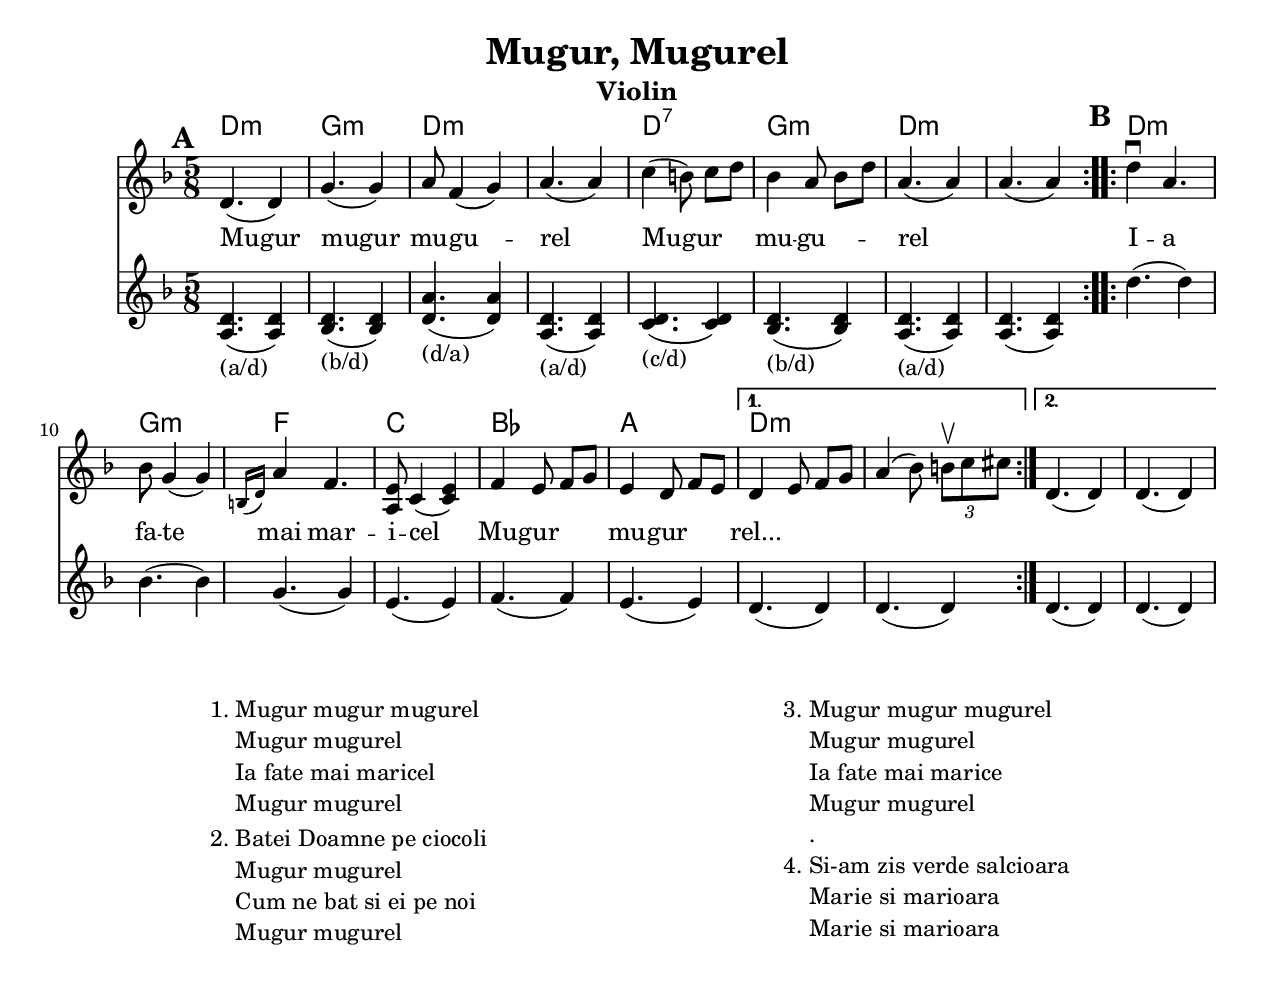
\version "2.18.0"
\include "english.ly"
%\pointAndClickOff
\paper{
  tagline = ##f
  print-all-headers = ##t
  #(set-paper-size "letter")
}
date = #(strftime "%d-%m-%Y" (localtime (current-time)))

%\markup{ \italic{ " Updated " \date  }  }

%\markup{ Got something to say? }
secund =\relative c'{
  \clef treble
  \key d \minor
  \time 5/8
  \set Score.markFormatter = #format-mark-box-alphabet
  \repeat volta 2{
  \mark \default
    <a d>4._"(a/d)"(<a d>4)
    <bf d>4._"(b/d)"(<bf d>4)
    <d a'>4._"(d/a)" (<d a'>4)
    <d a>4._"(a/d)" (<d a>4)

    <c d>4._"(c/d)" (<c d>4)
    <bf d>4._"(b/d)"(<bf d>4)
    <a d>4._"(a/d)"(<a d>4)
    <a d>4.(<a d>4)|
  }
  \repeat volta 2{
  \mark \default
    d'4.(d4)
    bf4.(bf4)
    g4. (g4)
    e4. (e4)%c4. (c4)

    f4. (f4)
    e4. (e4)

  }
  \alternative {
    {
      d4. (d4)
      d4. (d4)
    }
    {
      d4. (d4)
      d4. (d4)
    }
  }
}
%#################################### Melody ########################
melody = \relative c' {
  \clef treble
  \key d \minor
  \time 5/8
  \set Score.markFormatter = #format-mark-box-alphabet

  %\partial 16*3 a16 d f   %lead in notes

  \repeat volta 2{
  \mark \default
    d4. (d4)
    g4.(g4)
    a8 f4(g)
    a4.(a4)|

    c4(b8)c d %b natural
    bf4 a8 bf d
    a4.(a4)
    a4.(a4)|

  }
  %\alternative { { }{ } }

  \repeat volta 2{
  \mark \default
    d4\downbow a4. %reversed dotted note
    bf8 g4(g)
    \grace{b,16 (d)}a'4 f4.  %reversed dots
    <e a, >8 c4(<c e>)

    f4 e8 f g
    e4 d8 f e|

  }
  \alternative {
    {
      d4 e8 f g
      a4(bf8)\tuplet 3/2{b\upbow c cs}
    }
    {
      d,4.(d4)
      d4.(d4)
    }
  }

}

%################################# Lyrics #####################
\addlyrics{

  Mugur mugur mu -- gu -- rel
  Mugur \skip2 \skip2  mu -- gu -- \skip2 \skip2 rel
  \skip1
  I -- a fa -- te mai mar -- i -- cel
  Mu -- gur \skip2 \skip2  mu -- gur \skip2 \skip2  rel...


}
%{ this set works with single line version
  Mugur mugur mu -- gu -- rel
  Mugur \skip2 \skip2  mu -- gu -- \skip2 \skip2 rel
  \skip1
  I -- a fa -- te mai mar -- i -- cel
  Mu -- gur \skip2 \skip2  mu -- gur \skip2 \skip2  rel
%}
%################################# Chords #######################
harmonies = \chordmode {
  d8*5:m
  g8*5:m
  d8*10:m
  d8*5:7
  g8*5:m
  d8*10:m

  %B
  d8*5:m
  g8*5:m
  f8*5
  c8*5
  bf8*5
  a8*5
  d8*5:m
}

\score {
  <<
    \new ChordNames {
      \set chordChanges = ##f
      \harmonies
    }
    \new Staff
    \melody
    \new Staff \secund
  >>
  \header{
    title= "Mugur, Mugurel"
    subtitle=""
    composer= ""
    instrument = "Violin"
    arranger= ""
  }
  \midi{\tempo 4 = 120}
  \layout{indent = 1.0\cm}
}

% more verses:
\markup{}
\markup {
  \fill-line {
    \hspace #0.1 % distance from left margin
    \column {
      \line {
        "1."
        \column {
          "Mugur mugur mugurel"
          "Mugur mugurel"
          "Ia fate mai maricel"
          "Mugur mugurel"
        }
      }
      \hspace #0.2 % vertical distance between verses
      \line {
        "2."
        \column {
          "Batei Doamne pe ciocoli"
          "Mugur mugurel"
          "Cum ne bat si ei pe noi"
          "Mugur mugurel"
        }
      }

    }
    \hspace #0.1  % horiz. distance between columns
    \column {
      \line {
        "3."
        \column {
          "Mugur mugur mugurel"
          "Mugur mugurel"
          "Ia fate mai marice"
          "Mugur mugurel".
        }
      }
      \hspace #0.2 % distance between verses
      \line {
        "4."
        \column {
          "Si-am zis verde salcioara"
          "Marie si marioara"
          "Marie si marioara"
        }
      }

    }
    \hspace #0.1 % distance to right margin
  }
}



%{

mugur mugur mugurel
mugur mugurel
ia fate mai maricel
mugur mugurel

batei Doamne pe ciocoli
mugur mugurel
cum ne bat si ei pe noi
mugur mugurel

mugur mugur mugurel
mugur mugurel
ia fate mai maricel
mugur mugurel.

si-am zis verde salcioara
marie si marioara
marie si marioara
________________________
Mugur, mugurel Lyrics
Tudor Gheorghe

Mugur mugur mugurel
Mugur mugurel
Ia fa-te mai maricel!
Mugur mugurel (2x)

Ca ne-am saturat de iarna
Mugur mugurel
Si de rautate-n tara!
Mugur mugurel (2x)

Bate-i doamne pe ciocoi
Mugur mugurel
Cum ne bat si ei pe noi
Mugur mugurel (2x)

Mugur mugur mugurel
Mugur mugurel
Ia fa-te mai maricel!
Mugur mugurel (2x)

În oraşul ăsta am deschis eu ochii;
Salutare, locuri mândre, scumpe mie!
Doina doicei mele din copilărie
Sună-n tot oraşul: doica-mi cântă mie?
Glasul ei e-acesta? ori poate mă-nşel:
"Mugur, mugur, mugurel!..."

A plecat, odată, un copil voios,
Azi, bătrân, se-ntoarce tot pe-aceeaşi cale...
Hei, de-atunci ce mult e... griji, necazuri, boale,
Bucurii puţine, şi atâta jale!
Cum mai trece vremea..." trist îngână el:
"Mugur, mugur, mugurel!..."

Oare unde sunteţi, tovarăşi de joc?
D-aş vedea pe unul barem dintre voi!
Să mai stăm de vorbă, veseli amândoi,
Să ne reîntoarcem anii înapoi,
Anii cei de basme, să cânt iar cu el:
"Mugur, mugur, mugurel!..."

Fără de hodină, pasăre pribeagă
Care-şi cată cuibul cald de-odinioară
Când se-ntoarce iară mândra primăvară,
Gândul meu colindă, pretutindeni zboară,
Şi mă mir eu singur câte-mi spune el:
"Mugur, mugur, mugurel!..."

Sunt copil acuma, iarăşi sunt copil!
Pe-o nuia încalec... lumea e a mea!
Sare şi nechează murgul meu — nuia,
Merg la jgheab, devale, şi îi dau să bea...
Hii, murguţ, în lume, zboară rândunel...
"Mugur, mugur, mugurel!..."

Clătinat răsună clopotul din turn,
Calul, călăreţul cad de oboseală...
E-n amurg... acasă doica mă ia-n poală...
Aţipesc, şi visuri mândre mă înşală;
Doica mă alintă, cântă-ncetinel:
"Mugur, mugur, mugurel!..."

Adus de la "http://ro.wikisource.org/wiki/Mugur,_mugur,_mugurel..."
With an English translation
Mugur, mugurel

Mugur, mugur, mugurel,
Mugur, mugurel,
Ia fă-te mai măricel,
Mugur, mugurel,
Ia fă-te mai măricel,
Mugur, mugurel.

Că ne-am săturat de iarnă,
Mugur, mugurel,
Și de răutate-n țară,
Mugur, mugurel,
Și de răutate-n țară,
Mugur, mugurel.

Bate-i, Doamne, pe ciocoi,
Mugur, mugurel,
Cum ne bat și ei pe noi,
Mugur, mugurel,
Cum ne bat și ei pe noi,
Mugur, mugurel.

Mugur, mugur, mugurel,
Mugur, mugurel,
Ia fă-te mai măricel,
Mugur, mugurel,
Ia fă-te mai măricel,
Mugur, mugurel.
Video
Try to align
English
Sprout, you little sprout

Sprout, sprout, you little sprout
Sprout, you little sprout,
Just grow a little bit,
Sprout, you little sprout,
Just grow a little bit,
Sprout, you little sprout.

Because we're tired of winter,
Sprout, you little sprout,
And of the maliance from inside our country,
Sprout, you little sprout,
And of the maliance from inside our country,
Sprout, you little sprout.

God, punish the bootlickers,
Sprout, you little sprout,
Like they punish us,
Sprout, you little sprout,
Like they punish us,
Sprout, you little sprout.

Sprout, sprout, you little sprout
Sprout, you little sprout,
Just grow a little bit,
Sprout, you little sprout,
Just grow a little bit,
Sprout, you little sprout.


%}
